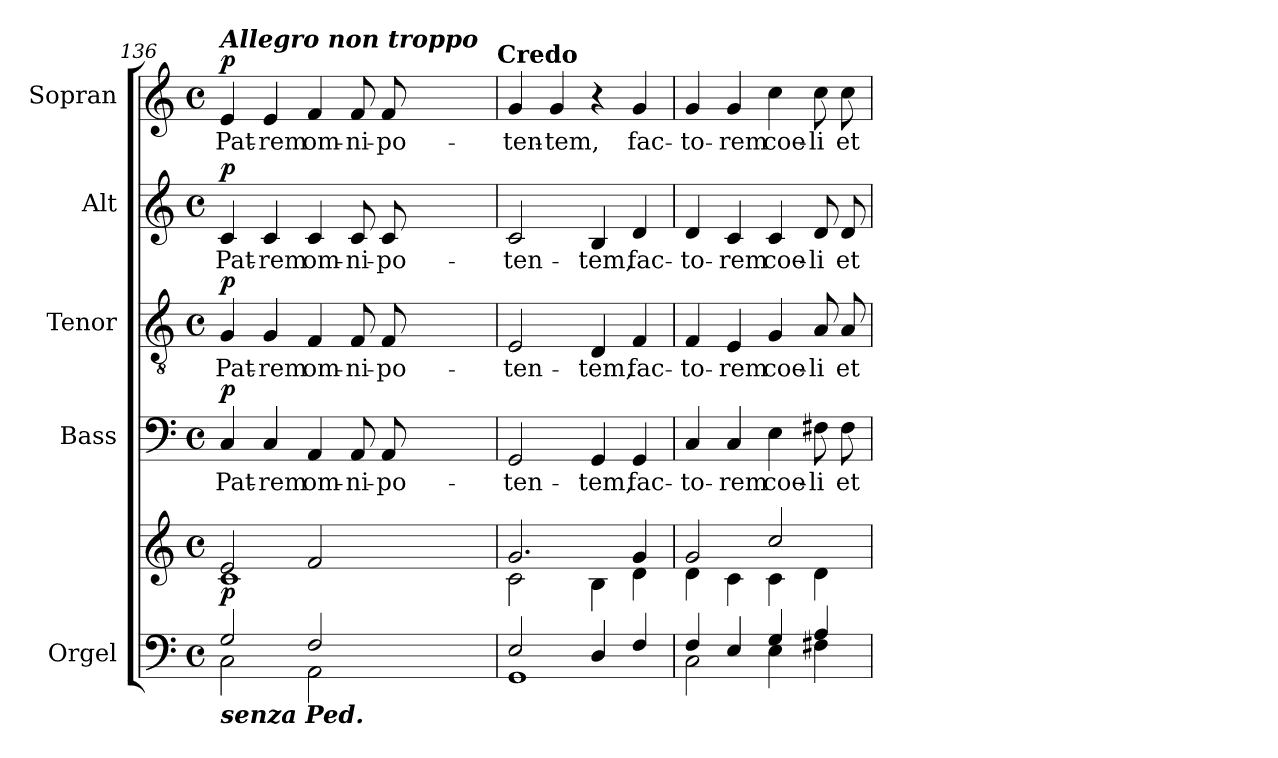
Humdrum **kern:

**kern	**kern	**dynam	**kern	**text	**dynam	**kern	**text	**dynam	**kern	**text	**dynam	**kern	**text	**dynam
*part5	*part5	*part5	*part4	*part4	*part4	*part3	*part3	*part3	*part2	*part2	*part2	*part1	*part1	*part1
*staff6	*staff5	*staff5/6	*staff4	*staff4	*staff4	*staff3	*staff3	*staff3	*staff2	*staff2	*staff2	*staff1	*staff1	*staff1
*I"Orgel	*	*	*I"Bass	*	*	*I"Tenor	*	*	*I"Alt	*	*	*I"Sopran	*	*
*I'Org.	*	*	*I'B.	*	*	*I'T.	*	*	*I'A.	*	*	*I'S.	*	*
!!LO:PB:g=z
*clefF4	*clefG2	*	*clefF4	*	*	*clefGv2	*	*	*clefG2	*	*	*clefG2	*	*
*k[]	*k[]	*	*k[]	*	*	*k[]	*	*	*k[]	*	*	*k[]	*	*
*C:	*C:	*	*C:	*	*	*C:	*	*	*C:	*	*	*C:	*	*
*M4/4	*M4/4	*	*M4/4	*	*	*M4/4	*	*	*M4/4	*	*	*M4/4	*	*
*met(c)	*met(c)	*	*met(c)	*	*	*met(c)	*	*	*met(c)	*	*	*met(c)	*	*
=136	=136	=136	=136	=136	=136	=136	=136	=136	=136	=136	=136	=136	=136	=136
*^	*^	*	*	*	*	*	*	*	*	*	*	*	*	*
!	!	!	!	!	!	!	!	!	!	!	!	!	!	!LO:TX:a:Bi:t=Allegro non troppo	!	!
!LO:TX:b:Bi:t=senza Ped.	!	!	!	!	!	!	!	!	!	!	!	!	!	!	!	!
!	!	!	!	!LO:DY:b	!	!LO:LY:b	!LO:DY:a	!	!LO:LY:b	!LO:DY:a	!	!LO:LY:b	!LO:DY:a	!	!LO:LY:b	!LO:DY:a
2G/	2C\	2e/	1c	p	4C/	Pat-	p	4G/	Pat-	p	4c/	Pat-	p	4e/	Pat-	p
!	!	!	!	!	!	!LO:LY:b	!	!	!LO:LY:b	!	!	!LO:LY:b	!	!	!LO:LY:b	!
.	.	.	.	.	4C/	-rem	.	4G/	-rem	.	4c/	-rem	.	4e/	-rem	.
!	!	!	!	!	!	!LO:LY:b	!	!	!LO:LY:b	!	!	!LO:LY:b	!	!	!LO:LY:b	!
2F/	2AA\	2f/	.	.	4AA/	om-	.	4F/	om-	.	4c/	om-	.	4f/	om-	.
!	!	!	!	!	!	!LO:LY:b	!	!	!LO:LY:b	!	!	!LO:LY:b	!	!	!LO:LY:b	!
.	.	.	.	.	8AA/	-ni-	.	8F/	-ni-	.	8c/	-ni-	.	8f/	-ni-	.
!	!	!	!	!	!	!LO:LY:b	!	!	!LO:LY:b	!	!	!LO:LY:b	!	!	!LO:LY:b	!
.	.	.	.	.	8AA/	-po-	.	8F/	-po-	.	8c/	-po-	.	8f/	-po-	.
2..ryy	2..ryy	2..ryy	2..ryy	.	2..ryy	.	.	2..ryy	.	.	2..ryy	.	.	2..ryy	.	.
!	!	!	!	!	!	!	!	!	!	!	!	!	!	!LO:TX:a:B:t=Credo	!	!
=137	=137	=137	=137	=137	=137	=137	=137	=137	=137	=137	=137	=137	=137	=137	=137	=137
!	!	!	!	!	!	!LO:LY:b	!	!	!LO:LY:b	!	!	!LO:LY:b	!	!	!LO:LY:b	!
2E/	1GG	2.g/	2c\	.	2GG/	-ten-	.	2E/	-ten-	.	2c/	-ten-	.	4g/	-ten-	.
!	!	!	!	!	!	!	!	!	!	!	!	!	!	!	!LO:LY:b	!
.	.	.	.	.	.	.	.	.	.	.	.	.	.	4g/	-tem,	.
!	!	!	!	!	!	!LO:LY:b	!	!	!LO:LY:b	!	!	!LO:LY:b	!	!	!	!
4D/	.	.	4B\	.	4GG/	-tem,	.	4D/	-tem,	.	4B/	-tem,	.	4r	.	.
!	!	!	!	!	!	!LO:LY:b	!	!	!LO:LY:b	!	!	!LO:LY:b	!	!	!LO:LY:b	!
4F/	.	4g/	4d\	.	4GG/	fac-	.	4F/	fac-	.	4d/	fac-	.	4g/	fac-	.
=138	=138	=138	=138	=138	=138	=138	=138	=138	=138	=138	=138	=138	=138	=138	=138	=138
!	!	!	!	!	!	!LO:LY:b	!	!	!LO:LY:b	!	!	!LO:LY:b	!	!	!LO:LY:b	!
4F/	2C\	2g/	4d\	.	4C/	-to-	.	4F/	-to-	.	4d/	-to-	.	4g/	-to-	.
!	!	!	!	!	!	!LO:LY:b	!	!	!LO:LY:b	!	!	!LO:LY:b	!	!	!LO:LY:b	!
4E/	.	.	4c\	.	4C/	-rem	.	4E/	-rem	.	4c/	-rem	.	4g/	-rem	.
!	!	!	!	!	!	!LO:LY:b	!	!	!LO:LY:b	!	!	!LO:LY:b	!	!	!LO:LY:b	!
4G/	4E\	2cc/	4c\	.	4E\	coe-	.	4G/	coe-	.	4c/	coe-	.	4cc\	coe-	.
!	!	!	!	!	!	!LO:LY:b	!	!	!LO:LY:b	!	!	!LO:LY:b	!	!	!LO:LY:b	!
4A/	4F#X\	.	4d\	.	8F#X\	-li	.	8A/	-li	.	8d/	-li	.	8cc\	-li	.
!	!	!	!	!	!	!LO:LY:b	!	!	!LO:LY:b	!	!	!LO:LY:b	!	!	!LO:LY:b	!
.	.	.	.	.	8F#\	et	.	8A/	et	.	8d/	et	.	8cc\	et	.
*v	*v	*	*	*	*	*	*	*	*	*	*	*	*	*	*	*
*	*v	*v	*	*	*	*	*	*	*	*	*	*	*	*	*
=	=	=	=	=	=	=	=	=	=	=	=	=	=	=
*-	*-	*-	*-	*-	*-	*-	*-	*-	*-	*-	*-	*-	*-	*-
